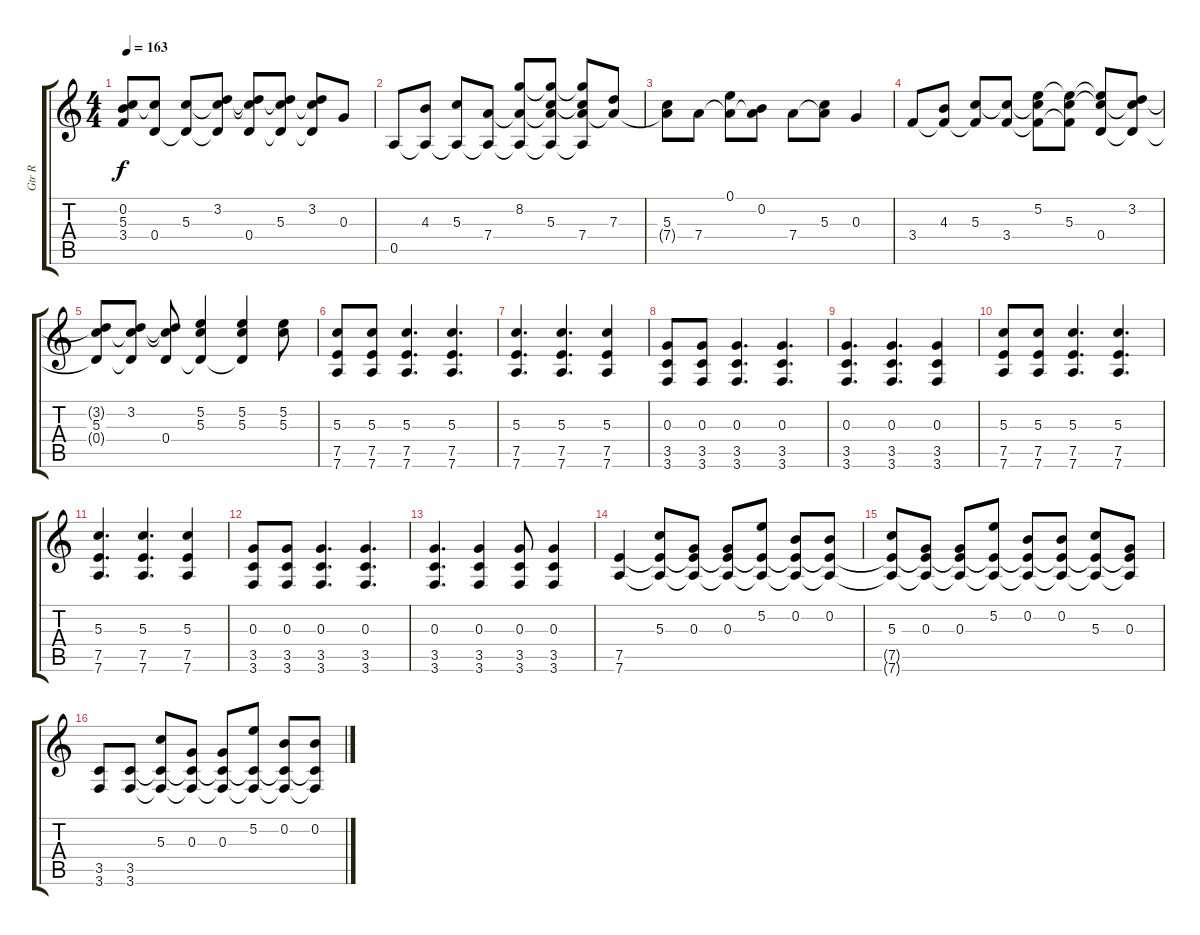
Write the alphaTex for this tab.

\track ("Gtr R" "Gtr R") {instrument overdrivenguitar}
\staff {score tabs}
\tuning (E4 B3 G3 D3 A2 D2) {hide}
\ts (4 4)
\tempo 163
\clef g2
\ks c
(0.2{t} 5.3 3.4{t}).8{dy f} (5.3{t} 0.4).8 (5.3 0.4{t}).8 (3.2 5.3{t} 0.4{t}).8 (3.2{t} 5.3{t} 0.4).8 (3.2{t} 5.3 0.4{t}).8 (3.2 5.3{t} 0.4{t}).8 0.3.8 |
0.5.8 (4.3 0.5{t}).8 (5.3 0.5{t}).8 (7.4 0.5{t}).8 (8.2 7.4{t} 0.5{t}).8 (8.2{t} 5.3 7.4{t} 0.5{t}).8 (8.2{t} 5.3{t} 7.4 0.5{t}).8 (7.3 7.4{t}).8 |
(5.3 7.4{t}).8 7.4.8 (0.1 7.4{t}).8 (0.2 7.4{t}).8 7.4.8 (5.3 7.4{t}).8 0.3.4 |
3.4.8 (4.3 3.4{t}).8 (5.3 3.4{t}).8 (5.3{t} 3.4).8 (5.2 5.3{t} 3.4{t}).8 (5.2{t} 5.3 3.4{t}).8 (5.2{t} 5.3{t} 0.4).8 (3.2 5.3{t} 0.4{t}).8 |
(3.2{t} 5.3 0.4{t}).8 (3.2 5.3{t} 0.4{t}).8 (3.2{t} 5.3{t} 0.4).8 (5.2 5.3 0.4{t}).4 (5.2 5.3 0.4{t}).4 (5.2 5.3).8 |
(5.3 7.5 7.6).8{instrument overdrivenguitar} (5.3 7.5 7.6).8 (5.3 7.5 7.6).4{d} (5.3 7.5 7.6).4{d} |
(5.3 7.5 7.6).4{d} (5.3 7.5 7.6).4{d} (5.3 7.5 7.6).4 |
(0.3 3.5 3.6).8 (0.3 3.5 3.6).8 (0.3 3.5 3.6).4{d} (0.3 3.5 3.6).4{d} |
(0.3 3.5 3.6).4{d} (0.3 3.5 3.6).4{d} (0.3 3.5 3.6).4 |
(5.3 7.5 7.6).8 (5.3 7.5 7.6).8 (5.3 7.5 7.6).4{d} (5.3 7.5 7.6).4{d} |
(5.3 7.5 7.6).4{d} (5.3 7.5 7.6).4{d} (5.3 7.5 7.6).4 |
(0.3 3.5 3.6).8 (0.3 3.5 3.6).8 (0.3 3.5 3.6).4{d} (0.3 3.5 3.6).4{d} |
(0.3 3.5 3.6).4{d} (0.3 3.5 3.6).4 (0.3 3.5 3.6).8 (0.3 3.5 3.6).4 |
(7.5 7.6).4 (5.3 7.5{t} 7.6{t}).8 (0.3 7.5{t} 7.6{t}).8 (0.3 7.5{t} 7.6{t}).8 (5.2 7.5{t} 7.6{t}).8 (0.2 7.5{t} 7.6{t}).8 (0.2 7.5{t} 7.6{t}).8 |
(5.3 7.5{t} 7.6{t}).8 (0.3 7.5{t} 7.6{t}).8 (0.3 7.5{t} 7.6{t}).8 (5.2 7.5{t} 7.6{t}).8 (0.2 7.5{t} 7.6{t}).8 (0.2 7.5{t} 7.6{t}).8 (5.3 7.5{t} 7.6{t}).8 (0.3 7.5{t} 7.6{t}).8 |
(3.5 3.6).8 (3.5 3.6).8 (5.3 3.5{t} 3.6{t}).8 (0.3 3.5{t} 3.6{t}).8 (0.3 3.5{t} 3.6{t}).8 (5.2 3.5{t} 3.6{t}).8 (0.2 3.5{t} 3.6{t}).8 (0.2 3.5{t} 3.6{t}).8
